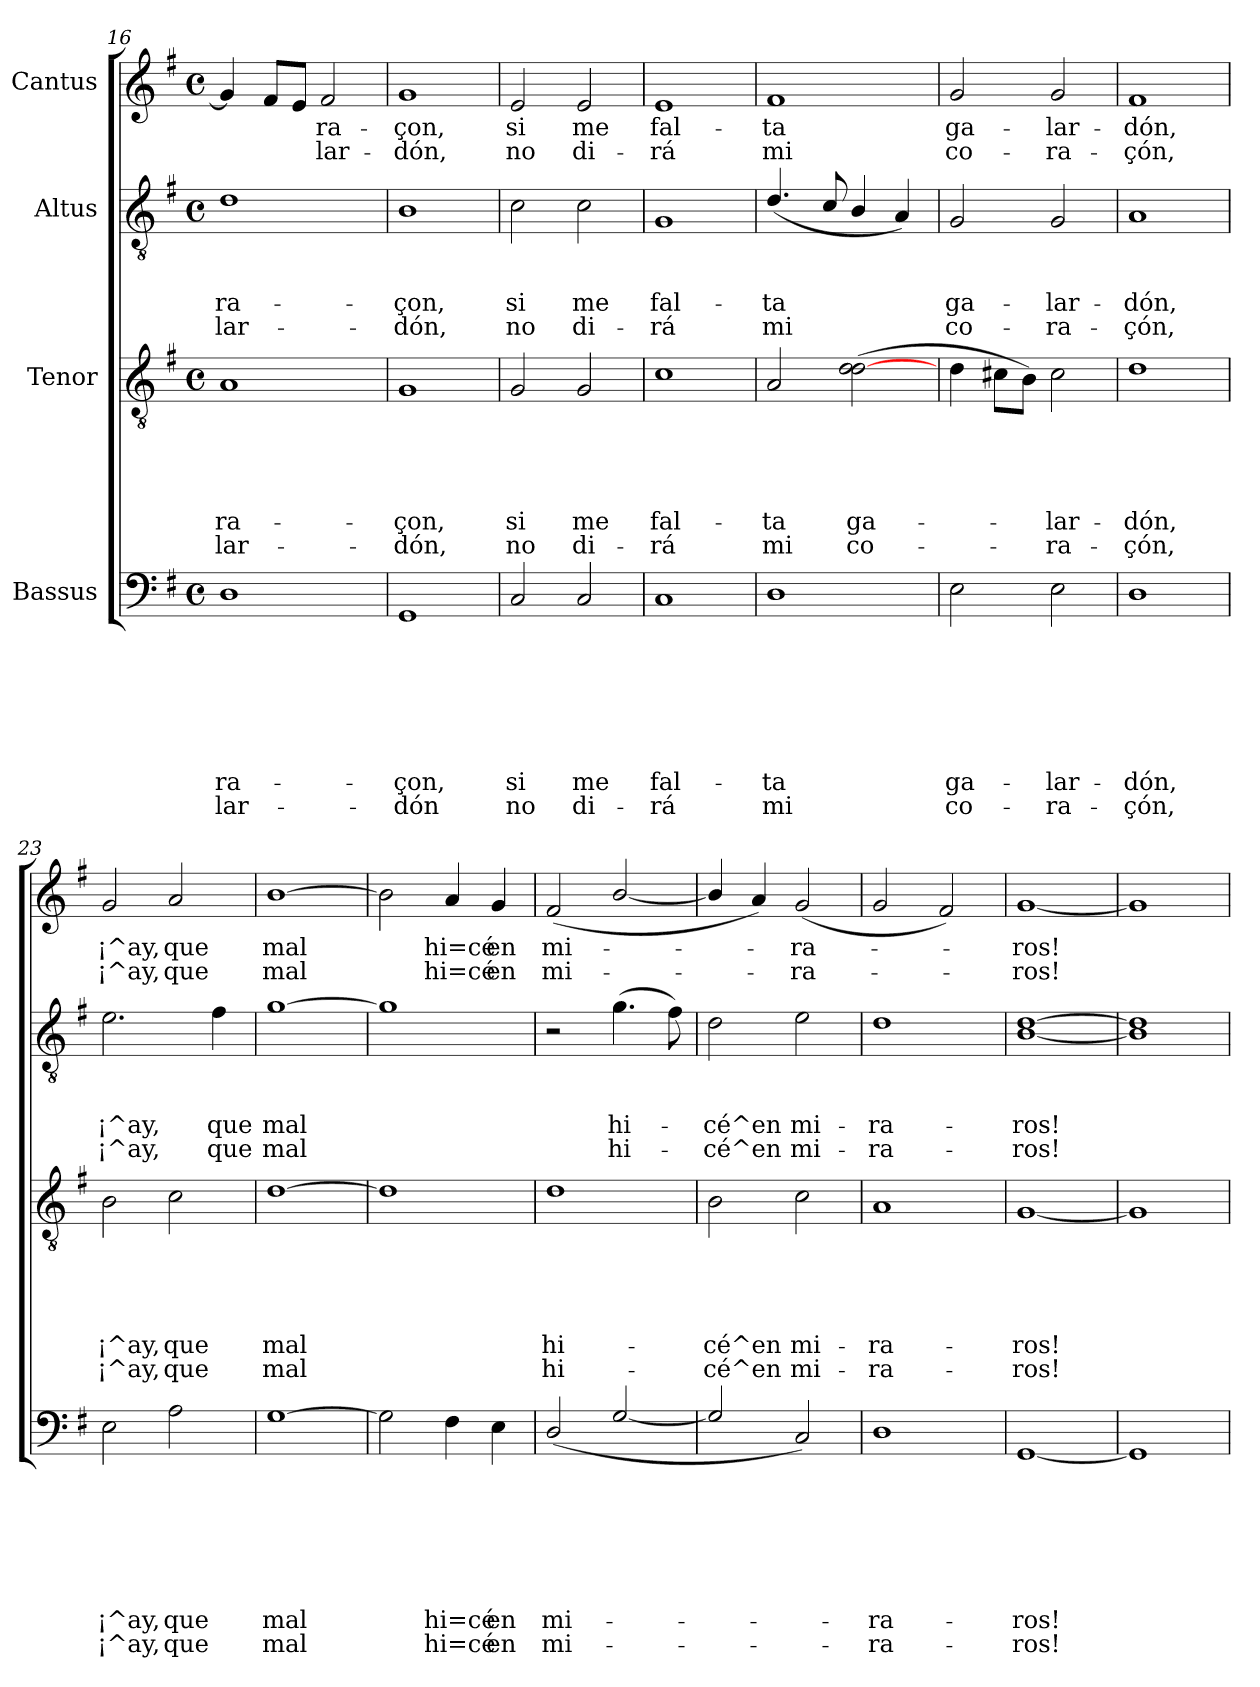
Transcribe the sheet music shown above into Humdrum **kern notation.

**kern	**text	**text	**text	**text	**text	**text	**text	**text	**kern	**text	**text	**text	**text	**text	**text	**kern	**text	**text	**text	**text	**kern	**text	**text
*part4	*part4	*part4	*part4	*part4	*part4	*part4	*part4	*part4	*part3	*part3	*part3	*part3	*part3	*part3	*part3	*part2	*part2	*part2	*part2	*part2	*part1	*part1	*part1
*staff4	*staff4	*staff4	*staff4	*staff4	*staff4	*staff4	*staff4	*staff4	*staff3	*staff3	*staff3	*staff3	*staff3	*staff3	*staff3	*staff2	*staff2	*staff2	*staff2	*staff2	*staff1	*staff1	*staff1
*I"Bassus	*	*	*	*	*	*	*	*	*I"Tenor	*	*	*	*	*	*	*I"Altus	*	*	*	*	*I"Cantus	*	*
*clefF4	*	*	*	*	*	*	*	*	*clefGv2	*	*	*	*	*	*	*clefGv2	*	*	*	*	*clefG2	*	*
*k[f#]	*	*	*	*	*	*	*	*	*k[f#]	*	*	*	*	*	*	*k[f#]	*	*	*	*	*k[f#]	*	*
*G:	*	*	*	*	*	*	*	*	*G:	*	*	*	*	*	*	*G:	*	*	*	*	*G:	*	*
*M4/4	*	*	*	*	*	*	*	*	*M4/4	*	*	*	*	*	*	*M4/4	*	*	*	*	*M4/4	*	*
*met(c)	*	*	*	*	*	*	*	*	*met(c)	*	*	*	*	*	*	*met(c)	*	*	*	*	*met(c)	*	*
=16	=16	=16	=16	=16	=16	=16	=16	=16	=16	=16	=16	=16	=16	=16	=16	=16	=16	=16	=16	=16	=16	=16	=16
!	!	!	!	!	!	!	!LO:LY:b	!LO:LY:b	!	!	!	!	!	!LO:LY:b	!LO:LY:b	!	!	!	!LO:LY:b	!LO:LY:b	!	!	!
1D	.	.	.	.	.	.	-ra-	-lar-	1A	.	.	.	.	-ra-	-lar-	1d	.	.	-ra-	-lar-	4g/]	.	.
.	.	.	.	.	.	.	.	.	.	.	.	.	.	.	.	.	.	.	.	.	8f#/L	.	.
.	.	.	.	.	.	.	.	.	.	.	.	.	.	.	.	.	.	.	.	.	8e/J	.	.
!	!	!	!	!	!	!	!	!	!	!	!	!	!	!	!	!	!	!	!	!	!	!LO:LY:b	!LO:LY:b
.	.	.	.	.	.	.	.	.	.	.	.	.	.	.	.	.	.	.	.	.	2f#/	-ra-	-lar-
=17	=17	=17	=17	=17	=17	=17	=17	=17	=17	=17	=17	=17	=17	=17	=17	=17	=17	=17	=17	=17	=17	=17	=17
!	!	!	!	!	!	!	!LO:LY:b	!LO:LY:b	!	!	!	!	!	!LO:LY:b	!LO:LY:b	!	!	!	!LO:LY:b	!LO:LY:b	!	!LO:LY:b	!LO:LY:b
1GG	.	.	.	.	.	.	-çon,	-dón	1G	.	.	.	.	-çon,	-dón,	1B	.	.	-çon,	-dón,	1g	-çon,	-dón,
=18	=18	=18	=18	=18	=18	=18	=18	=18	=18	=18	=18	=18	=18	=18	=18	=18	=18	=18	=18	=18	=18	=18	=18
!	!	!	!	!	!	!	!LO:LY:b	!LO:LY:b	!	!	!	!	!	!LO:LY:b	!LO:LY:b	!	!	!	!LO:LY:b	!LO:LY:b	!	!LO:LY:b	!LO:LY:b
2C/	.	.	.	.	.	.	si	no	2G/	.	.	.	.	si	no	2c\	.	.	si	no	2e/	si	no
!	!	!	!	!	!	!	!LO:LY:b	!LO:LY:b	!	!	!	!	!	!LO:LY:b	!LO:LY:b	!	!	!	!LO:LY:b	!LO:LY:b	!	!LO:LY:b	!LO:LY:b
2C/	.	.	.	.	.	.	me	di-	2G/	.	.	.	.	me	di-	2c\	.	.	me	di-	2e/	me	di-
!!LO:PB:g=z
=19	=19	=19	=19	=19	=19	=19	=19	=19	=19	=19	=19	=19	=19	=19	=19	=19	=19	=19	=19	=19	=19	=19	=19
!	!	!	!	!	!	!	!LO:LY:b	!LO:LY:b	!	!	!	!	!	!LO:LY:b	!LO:LY:b	!	!	!	!LO:LY:b	!LO:LY:b	!	!LO:LY:b	!LO:LY:b
1C	.	.	.	.	.	.	fal-	-rá	1c	.	.	.	.	fal-	-rá	1G	.	.	fal-	-rá	1e	fal-	-rá
=20	=20	=20	=20	=20	=20	=20	=20	=20	=20	=20	=20	=20	=20	=20	=20	=20	=20	=20	=20	=20	=20	=20	=20
!	!	!	!	!	!	!	!LO:LY:b	!LO:LY:b	!	!	!	!	!	!LO:LY:b	!LO:LY:b	!	!	!	!LO:LY:b	!LO:LY:b	!	!LO:LY:b	!LO:LY:b
1D	.	.	.	.	.	.	-ta	mi	2A/	.	.	.	.	-ta	mi	(<4.d/	.	.	-ta	mi	1f#	-ta	mi
.	.	.	.	.	.	.	.	.	.	.	.	.	.	.	.	8c/	.	.	.	.	.	.	.
!	!	!	!	!	!	!	!	!	!	!	!	!	!	!LO:LY:b	!LO:LY:b	!	!	!	!	!	!	!	!
.	.	.	.	.	.	.	.	.	(>2d\ [>2d\	.	.	.	.	ga-	co-	4B/	.	.	.	.	.	.	.
.	.	.	.	.	.	.	.	.	.	.	.	.	.	.	.	4A/)	.	.	.	.	.	.	.
=21	=21	=21	=21	=21	=21	=21	=21	=21	=21	=21	=21	=21	=21	=21	=21	=21	=21	=21	=21	=21	=21	=21	=21
!	!	!	!	!	!	!	!LO:LY:b	!LO:LY:b	!	!	!	!	!	!	!	!	!	!	!LO:LY:b	!LO:LY:b	!	!LO:LY:b	!LO:LY:b
2E\	.	.	.	.	.	.	ga-	co-	4d\	.	.	.	.	.	.	2G/	.	.	ga-	co-	2g/	ga-	co-
.	.	.	.	.	.	.	.	.	8c#X\L	.	.	.	.	.	.	.	.	.	.	.	.	.	.
.	.	.	.	.	.	.	.	.	8B\J)	.	.	.	.	.	.	.	.	.	.	.	.	.	.
!	!	!	!	!	!	!	!LO:LY:b	!LO:LY:b	!	!	!	!	!	!LO:LY:b	!LO:LY:b	!	!	!	!LO:LY:b	!LO:LY:b	!	!LO:LY:b	!LO:LY:b
2E\	.	.	.	.	.	.	-lar-	-ra-	2c#\	.	.	.	.	-lar-	-ra-	2G/	.	.	-lar-	-ra-	2g/	-lar-	-ra-
=22	=22	=22	=22	=22	=22	=22	=22	=22	=22	=22	=22	=22	=22	=22	=22	=22	=22	=22	=22	=22	=22	=22	=22
!	!	!	!	!	!	!	!LO:LY:b	!LO:LY:b	!	!	!	!	!	!LO:LY:b	!LO:LY:b	!	!	!	!LO:LY:b	!LO:LY:b	!	!LO:LY:b	!LO:LY:b
1D	.	.	.	.	.	.	-dón,	-çón,	1d	.	.	.	.	-dón,	-çón,	1A	.	.	-dón,	-çón,	1f#	-dón,	-çón,
=23	=23	=23	=23	=23	=23	=23	=23	=23	=23	=23	=23	=23	=23	=23	=23	=23	=23	=23	=23	=23	=23	=23	=23
!	!	!	!	!	!	!	!LO:LY:b	!LO:LY:b	!	!	!	!	!	!LO:LY:b	!LO:LY:b	!	!	!	!LO:LY:b	!LO:LY:b	!	!LO:LY:b	!LO:LY:b
2E\	.	.	.	.	.	.	¡^ay,	¡^ay,	2B\	.	.	.	.	¡^ay,	¡^ay,	2.e\	.	.	¡^ay,	¡^ay,	2g/	¡^ay,	¡^ay,
!	!	!	!	!	!	!	!LO:LY:b	!LO:LY:b	!	!	!	!	!	!LO:LY:b	!LO:LY:b	!	!	!	!	!	!	!LO:LY:b	!LO:LY:b
2A\	.	.	.	.	.	.	que	que	2c\	.	.	.	.	que	que	.	.	.	.	.	2a/	que	que
!	!	!	!	!	!	!	!	!	!	!	!	!	!	!	!	!	!	!	!LO:LY:b	!LO:LY:b	!	!	!
.	.	.	.	.	.	.	.	.	.	.	.	.	.	.	.	4f#\	.	.	que	que	.	.	.
=24	=24	=24	=24	=24	=24	=24	=24	=24	=24	=24	=24	=24	=24	=24	=24	=24	=24	=24	=24	=24	=24	=24	=24
!	!	!	!	!	!	!	!LO:LY:b	!LO:LY:b	!	!	!	!	!	!LO:LY:b	!LO:LY:b	!	!	!	!LO:LY:b	!LO:LY:b	!	!LO:LY:b	!LO:LY:b
[>1G	.	.	.	.	.	.	mal	mal	[>1d	.	.	.	.	mal	mal	[>1g	.	.	mal	mal	[>1b	mal	mal
=25	=25	=25	=25	=25	=25	=25	=25	=25	=25	=25	=25	=25	=25	=25	=25	=25	=25	=25	=25	=25	=25	=25	=25
2G\]	.	.	.	.	.	.	.	.	1d]	.	.	.	.	.	.	1g]	.	.	.	.	2b\]	.	.
!	!	!	!	!	!	!	!LO:LY:b	!LO:LY:b	!	!	!	!	!	!	!	!	!	!	!	!	!	!LO:LY:b	!LO:LY:b
4F#\	.	.	.	.	.	.	hi=cé	hi=cé	.	.	.	.	.	.	.	.	.	.	.	.	4a/	hi=cé	hi=cé
!	!	!	!	!	!	!	!LO:LY:b	!LO:LY:b	!	!	!	!	!	!	!	!	!	!	!	!	!	!LO:LY:b	!LO:LY:b
4E\	.	.	.	.	.	.	en	en	.	.	.	.	.	.	.	.	.	.	.	.	4g/	en	en
=26	=26	=26	=26	=26	=26	=26	=26	=26	=26	=26	=26	=26	=26	=26	=26	=26	=26	=26	=26	=26	=26	=26	=26
!	!	!	!	!	!	!	!LO:LY:b	!LO:LY:b	!	!	!	!	!	!LO:LY:b	!LO:LY:b	!	!	!	!	!	!	!LO:LY:b	!LO:LY:b
(<2D/	.	.	.	.	.	.	mi-	mi-	1d	.	.	.	.	hi-	hi-	2r	.	.	.	.	(<2f#/	mi-	mi-
!	!	!	!	!	!	!	!	!	!	!	!	!	!	!	!	!	!	!	!LO:LY:b	!LO:LY:b	!	!	!
[<2G/	.	.	.	.	.	.	.	.	.	.	.	.	.	.	.	(>4.g\	.	.	hi-	hi-	[<2b/	.	.
.	.	.	.	.	.	.	.	.	.	.	.	.	.	.	.	8f#\)	.	.	.	.	.	.	.
=27	=27	=27	=27	=27	=27	=27	=27	=27	=27	=27	=27	=27	=27	=27	=27	=27	=27	=27	=27	=27	=27	=27	=27
!	!	!	!	!	!	!	!	!	!	!	!	!	!	!LO:LY:b	!LO:LY:b	!	!	!	!LO:LY:b	!LO:LY:b	!	!	!
2G/]	.	.	.	.	.	.	.	.	2B\	.	.	.	.	-cé^en	-cé^en	2d\	.	.	-cé^en	-cé^en	4b/]	.	.
.	.	.	.	.	.	.	.	.	.	.	.	.	.	.	.	.	.	.	.	.	4a/)	.	.
!	!	!	!	!	!	!	!	!	!	!	!	!	!	!LO:LY:b	!LO:LY:b	!	!	!	!LO:LY:b	!LO:LY:b	!	!LO:LY:b	!LO:LY:b
2C/)	.	.	.	.	.	.	.	.	2c\	.	.	.	.	mi-	mi-	2e\	.	.	mi-	mi-	(<2g/	-ra-	-ra-
=28	=28	=28	=28	=28	=28	=28	=28	=28	=28	=28	=28	=28	=28	=28	=28	=28	=28	=28	=28	=28	=28	=28	=28
!	!	!	!	!	!	!	!LO:LY:b	!LO:LY:b	!	!	!	!	!	!LO:LY:b	!LO:LY:b	!	!	!	!LO:LY:b	!LO:LY:b	!	!	!
1D	.	.	.	.	.	.	-ra-	-ra-	1A	.	.	.	.	-ra-	-ra-	1d	.	.	-ra-	-ra-	2g/	.	.
.	.	.	.	.	.	.	.	.	.	.	.	.	.	.	.	.	.	.	.	.	2f#/)	.	.
=29	=29	=29	=29	=29	=29	=29	=29	=29	=29	=29	=29	=29	=29	=29	=29	=29	=29	=29	=29	=29	=29	=29	=29
!	!	!	!	!	!	!	!LO:LY:b	!LO:LY:b	!	!	!	!	!	!LO:LY:b	!LO:LY:b	!	!	!	!LO:LY:b	!LO:LY:b	!	!LO:LY:b	!LO:LY:b
[<1GG	.	.	.	.	.	.	-ros!	-ros!	[<1G	.	.	.	.	-ros!	-ros!	[<1B [>1d	.	.	-ros!	-ros!	[<1g	-ros!	-ros!
=30	=30	=30	=30	=30	=30	=30	=30	=30	=30	=30	=30	=30	=30	=30	=30	=30	=30	=30	=30	=30	=30	=30	=30
1GG]	.	.	.	.	.	.	.	.	1G]	.	.	.	.	.	.	1B] 1d]	.	.	.	.	1g]	.	.
=!	=!	=!	=!	=!	=!	=!	=!	=!	=!	=!	=!	=!	=!	=!	=!	=!	=!	=!	=!	=!	=!	=!	=!
*-	*-	*-	*-	*-	*-	*-	*-	*-	*-	*-	*-	*-	*-	*-	*-	*-	*-	*-	*-	*-	*-	*-	*-
